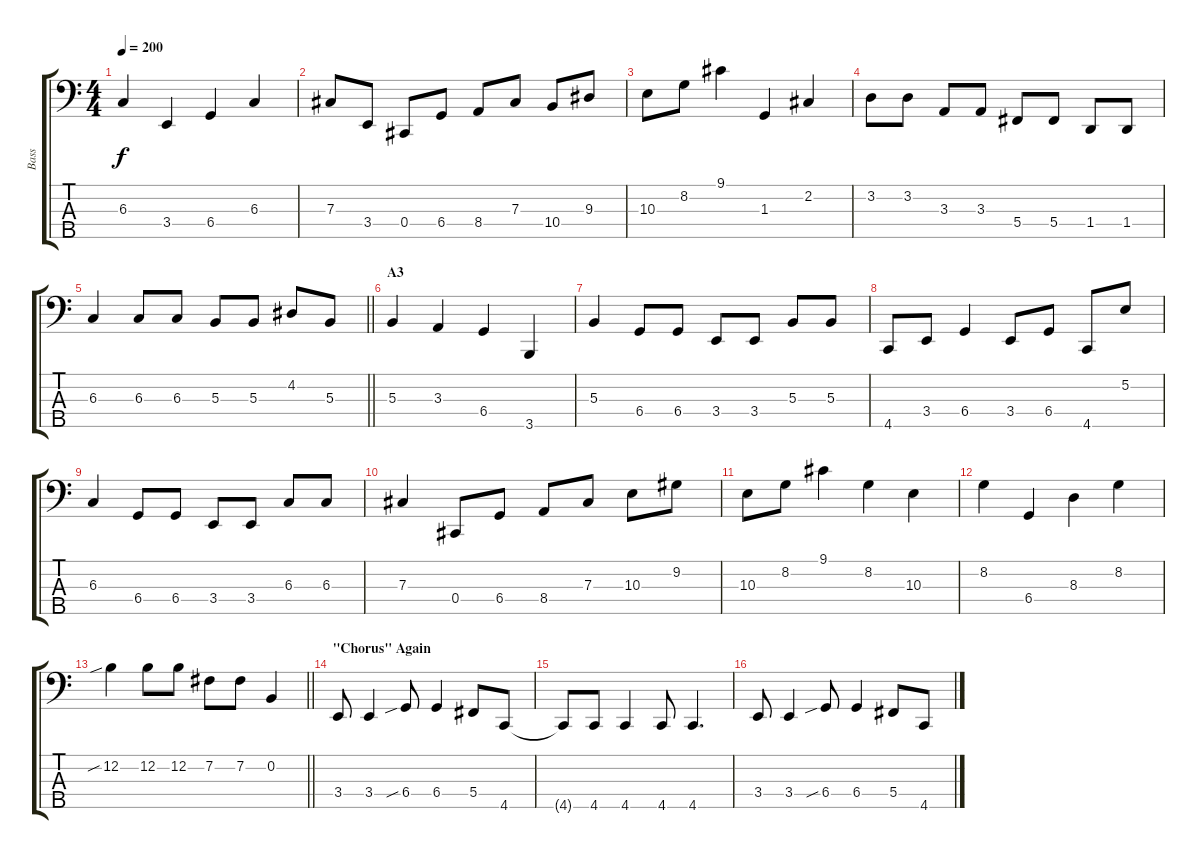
\track ("Bass" "Bass") {instrument electricbassfinger}
\staff {score tabs}
\tuning (E2 B1 Gb1 Db1 Ab0) {hide}
\ts (4 4)
\tempo 200
\clef f4
\ks c
6.3.4{dy f} 3.4.4 6.4.4 6.3.4 |
7.3.8 3.4.8 0.4.8 6.4.8 8.4.8 7.3.8 10.4.8 9.3.8 |
10.3.8 8.2.8 9.1.4 1.3.4 2.2.4 |
3.2.8 3.2.8 3.3.8 3.3.8 5.4.8 5.4.8 1.4.8 1.4.8 |
\barLineRight lightlight
6.3.4 6.3.8 6.3.8 5.3.8 5.3.8 4.2.8 5.3.8 |
\section ("" "A3")
5.3.4 3.3.4 6.4.4 3.5.4 |
5.3.4 6.4.8 6.4.8 3.4.8 3.4.8 5.3.8 5.3.8 |
4.5.8 3.4.8 6.4.4 3.4.8 6.4.8 4.5.8 5.2.8 |
6.3.4 6.4.8 6.4.8 3.4.8 3.4.8 6.3.8 6.3.8 |
7.3.4 0.4.8 6.4.8 8.4.8 7.3.8 10.3.8 9.2.8 |
10.3.8 8.2.8 9.1.4 8.2.4 10.3.4 |
8.2.4 6.4.4 8.3.4 8.2.4 |
\barLineRight lightlight
12.2{sib}.4 12.2.8 12.2.8 7.2.8 7.2.8 0.2.4 |
\section ("" "\"Chorus\" Again")
3.4.8 3.4.4 6.4{sib}.8 6.4.4 5.4.8 4.5.8 |
4.5{t}.8 4.5.8 4.5.4 4.5.8 4.5.4{d} |
3.4.8 3.4.4 6.4{sib}.8 6.4.4 5.4.8 4.5.8
